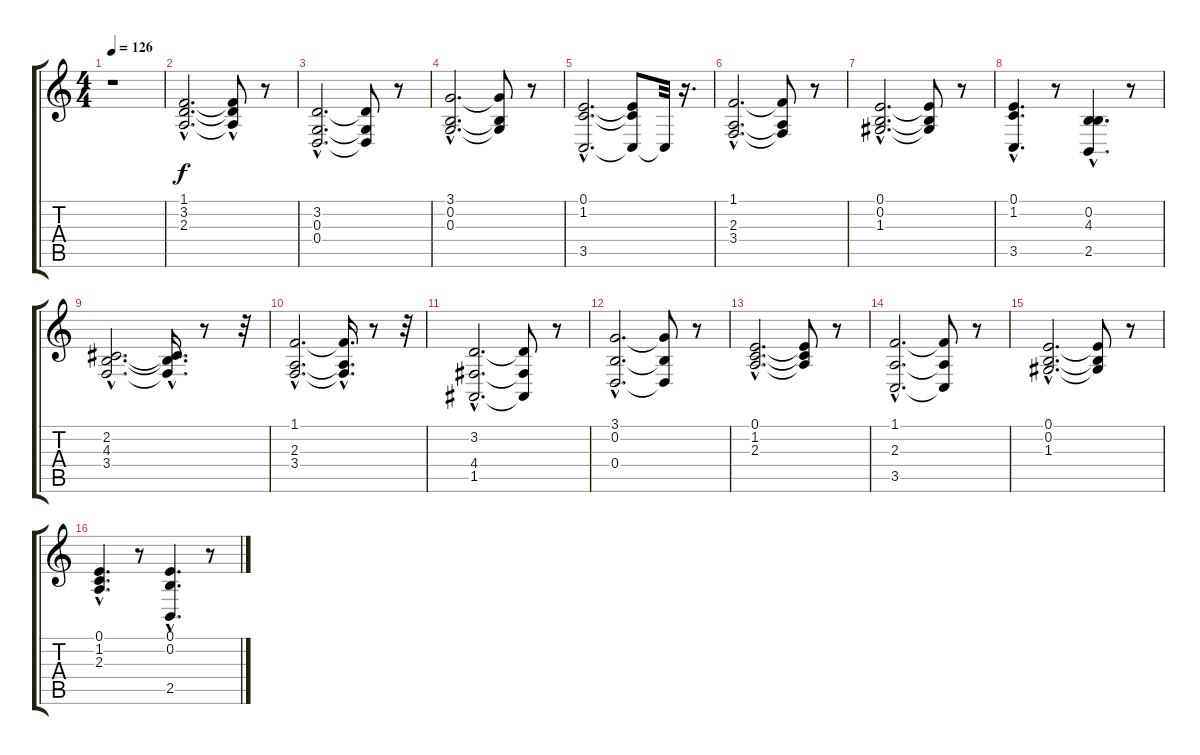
\track "" {instrument electricpiano2}
\staff {score tabs}
\tuning (E4 B3 G3 D3 A2 E2) {hide}
\ts (4 4)
\tempo 126
\clef g2
\ks c
r.1{dy f} |
(1.1{hac} 3.2{hac} 2.3{hac}).2{d} (1.1{hac t} 3.2{t} 2.3{hac t}).8 r.8 |
(3.2{hac} 0.3{hac} 0.4{hac}).2{d} (3.2{t} 0.3{t} 0.4{t}).8 r.8 |
(3.1{hac} 0.2{hac} 0.3{hac}).2{d} (3.1{t} 0.2{t} 0.3{t}).8 r.8 |
(0.1{hac} 1.2{hac} 3.5{hac}).2{d} (0.1{t} 1.2{t} 3.5{t}).8 3.5{t}.32 r.16{d} |
(1.1{hac} 2.3{hac} 3.4{hac}).2{d} (1.1{t} 2.3{t} 3.4{t}).8 r.8 |
(0.1{hac} 0.2{hac} 1.3{hac}).2{d} (0.1{t} 0.2{t} 1.3{t}).8 r.8 |
(0.1{hac} 1.2{hac} 3.5{hac}).4{d} r.8 (0.2{hac} 4.3{hac} 2.5{hac}).4{d} r.8 |
(2.2{hac} 4.3{hac} 3.4{hac}).2{d} (2.2{hac t} 4.3{hac t} 3.4{hac t}).16{d} r.8 r.32 |
(1.1{hac} 2.3{hac} 3.4{hac}).2{d} (1.1{t} 2.3{hac t} 3.4{t}).16{d} r.8 r.32 |
(3.2{hac} 4.4{hac} 1.5{hac}).2{d} (3.2{t} 4.4{t} 1.5{t}).8 r.8 |
(3.1{hac} 0.2{hac} 0.4{hac}).2{d} (3.1{t} 0.2{t} 0.4{t}).8 r.8 |
(0.1{hac} 1.2{hac} 2.3{hac}).2{d} (0.1{t} 1.2{t} 2.3{t}).8 r.8 |
(1.1{hac} 2.3{hac} 3.5{hac}).2{d} (1.1{t} 2.3{t} 3.5{t}).8 r.8 |
(0.1{hac} 0.2{hac} 1.3{hac}).2{d} (0.1{t} 0.2{t} 1.3{t}).8 r.8 |
(0.1{hac} 1.2{hac} 2.3{hac}).4{d} r.8 (0.1{hac} 0.2{hac} 2.5{hac}).4{d} r.8
